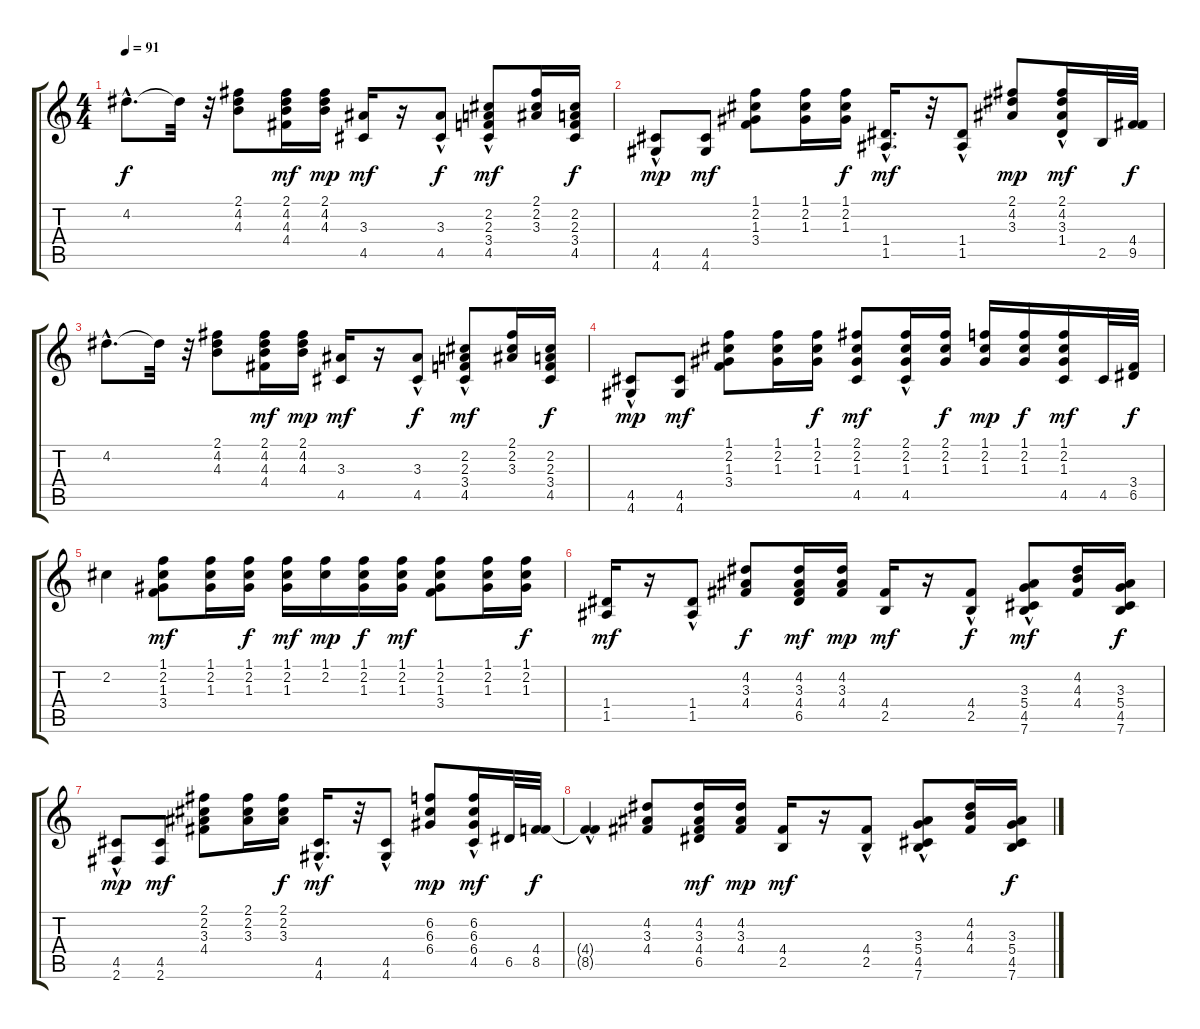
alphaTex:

\track "" {instrument acousticguitarsteel}
\staff {score tabs}
\tuning (E4 B3 G3 D3 A2 E2) {hide}
\ts (4 4)
\tempo 91
\clef g2
\ks c
4.2{hac}.8{d dy f} 4.2{t}.32 r.32 (2.1 4.2 4.3).8 (2.1 4.2 4.3 4.4).16{dy mf} (2.1 4.2 4.3).16{dy mp} (3.3 4.5).16{dy mf} r.16 (3.3{hac} 4.5).8{dy f} (2.2 2.3 3.4 4.5{hac}).8{dy mf} (2.1 2.2 3.3).16 (2.2 2.3 3.4 4.5).16{dy f} |
(4.5{hac} 4.6).8{dy mp} (4.5 4.6).8{dy mf} (1.1 2.2 1.3 3.4).8 (1.1 2.2 1.3).16 (1.1 2.2 1.3).16{dy f} (1.4 1.5{hac}).16{d dy mf} r.32 (1.4{hac} 1.5).8 (2.1 4.2 3.3).8{dy mp} (2.1{hac} 4.2{hac} 3.3 1.4).16{dy mf} 2.5.32 (4.4 9.5).32{dy f} |
4.2{hac}.8{d} 4.2{t}.32 r.32 (2.1 4.2 4.3).8 (2.1 4.2 4.3 4.4).16{dy mf} (2.1 4.2 4.3).16{dy mp} (3.3 4.5).16{dy mf} r.16 (3.3{hac} 4.5).8{dy f} (2.2 2.3 3.4 4.5{hac}).8{dy mf} (2.1 2.2 3.3).16 (2.2 2.3 3.4 4.5).16{dy f} |
(4.5{hac} 4.6).8{dy mp} (4.5 4.6).8{dy mf} (1.1 2.2 1.3 3.4).8 (1.1 2.2 1.3).16 (1.1 2.2 1.3).16{dy f} (2.1 2.2 1.3 4.5).8{dy mf} (2.1 2.2 1.3 4.5{hac}).16 (2.1 2.2 1.3).16{dy f} (1.1 2.2 1.3).16{dy mp} (1.1 2.2 1.3).16{dy f} (1.1 2.2 1.3 4.5).16{dy mf} 4.5.32 (3.4 6.5).32{dy f} |
2.2.4 (1.1 2.2 1.3 3.4).8{dy mf} (1.1 2.2 1.3).16 (1.1 2.2 1.3).16{dy f} (1.1 2.2 1.3).16{dy mf} (1.1 2.2).16{dy mp} (1.1 2.2 1.3).16{dy f} (1.1 2.2 1.3).16{dy mf} (1.1 2.2 1.3 3.4).8 (1.1 2.2 1.3).16 (1.1 2.2 1.3).16{dy f} |
(1.4 1.5).16{dy mf} r.16 (1.4{hac} 1.5{hac}).8 (4.2 3.3 4.4).8{dy f} (4.2 3.3 4.4 6.5).16{dy mf} (4.2 3.3 4.4).16{dy mp} (4.4 2.5).16{dy mf} r.16 (4.4{hac} 2.5).8{dy f} (3.3 5.4 4.5 7.6{hac}).8{dy mf} (4.2 4.3 4.4).16 (3.3 5.4 4.5 7.6).16{dy f} |
(4.5{hac} 2.6).8{dy mp} (4.5 2.6).8{dy mf} (2.1 2.2 3.3 4.4).8 (2.1 2.2 3.3).16 (2.1 2.2 3.3).16{dy f} (4.5 4.6{hac}).16{d dy mf} r.32 (4.5{hac} 4.6).8 (6.2 6.3 6.4).8{dy mp} (6.2{hac} 6.3{hac} 6.4 4.5).16{dy mf} 6.5.32 (4.4 8.5).32{dy f} |
(4.4{t} 8.5{hac t}).4 (4.2 3.3 4.4).8 (4.2 3.3 4.4 6.5).16{dy mf} (4.2 3.3 4.4).16{dy mp} (4.4 2.5).16{dy mf} r.16 (4.4{hac} 2.5).8 (3.3 5.4 4.5 7.6{hac}).8 (4.2 4.3 4.4).16 (3.3 5.4 4.5 7.6).16{dy f}
